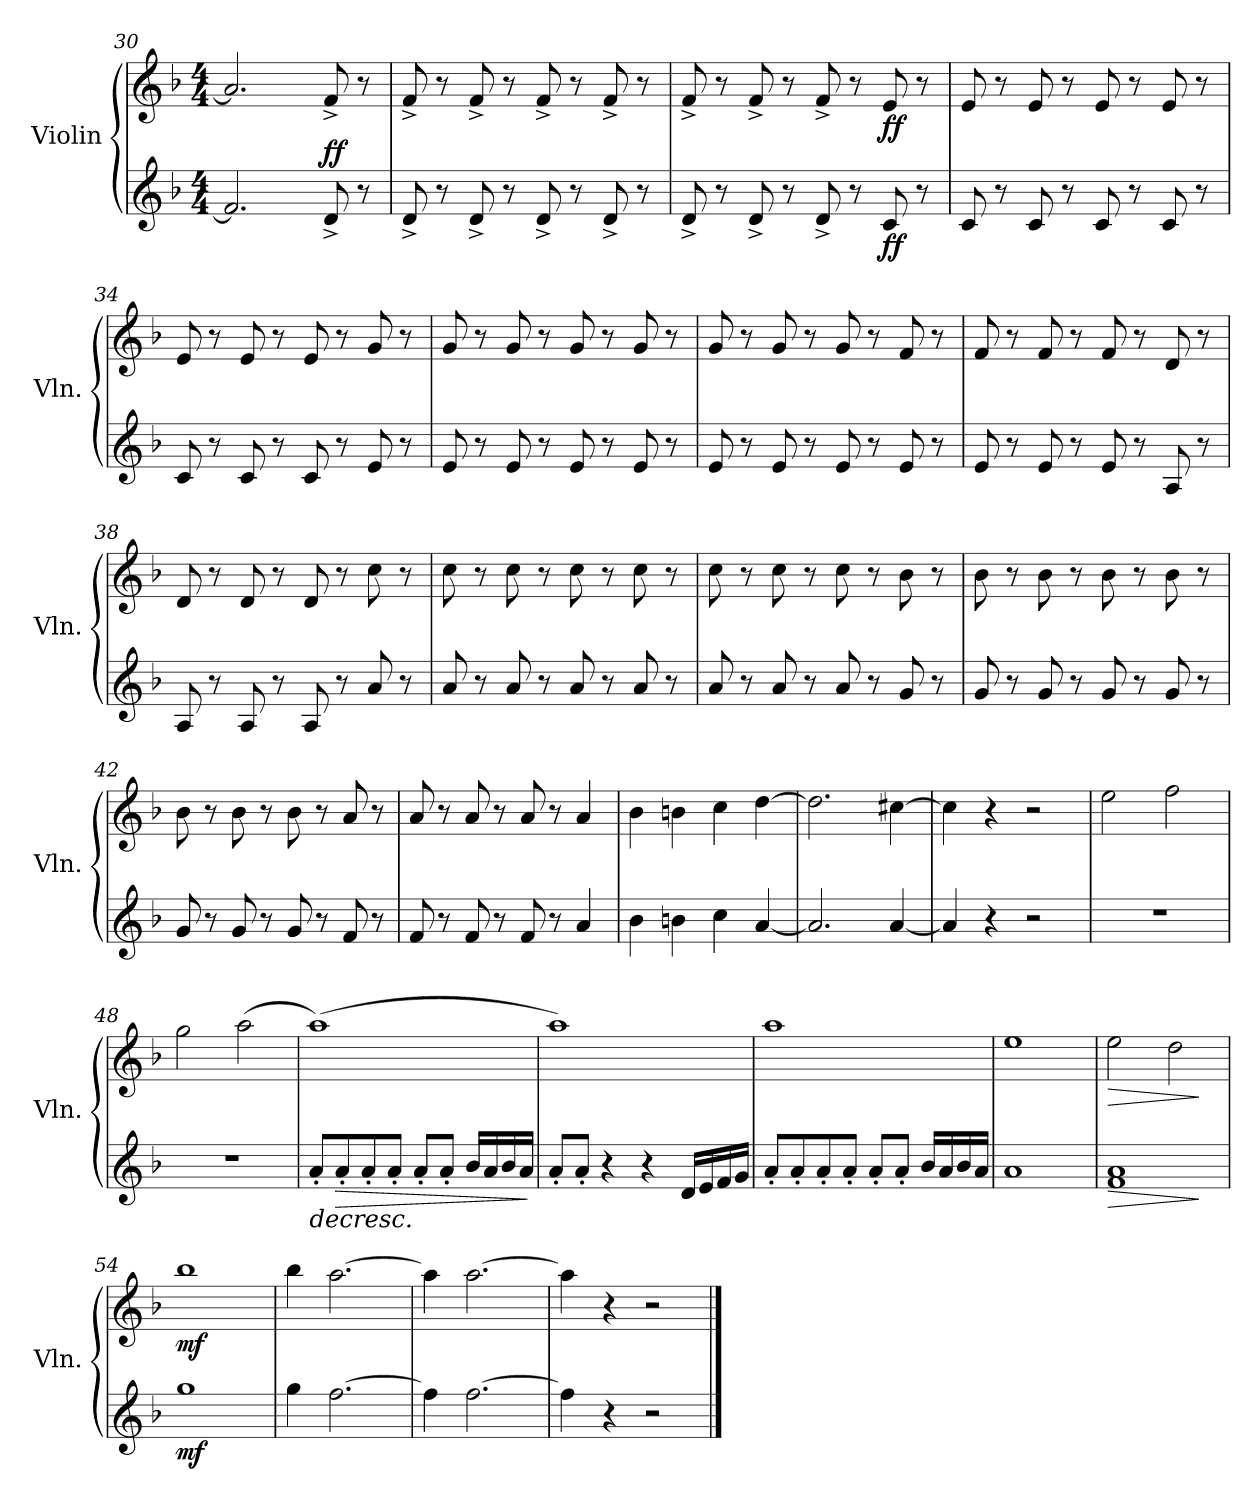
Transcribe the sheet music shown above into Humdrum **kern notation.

**kern	**dynam	**kern	**dynam
*part2	*part2	*part1	*part1
*staff2	*staff2	*staff1	*staff1
*I"Violin	*	*I"Violin	*
*I'Vln.	*	*I'Vln.	*
*clefG2	*	*clefG2	*
*k[b-]	*	*k[b-]	*
*M4/4	*	*M4/4	*
=30	=30	=30	=30
2.f/]	.	2.a/]	.
!	!LO:DY:b	!	!
!	!LO:DY:n=1:a	!	!
8d^/	f f	8f^/	.
8r	.	8r	.
!!LO:LB:g=z
=31	=31	=31	=31
8d^/	.	8f^/	.
8r	.	8r	.
8d^/	.	8f^/	.
8r	.	8r	.
8d^/	.	8f^/	.
8r	.	8r	.
8d^/	.	8f^/	.
8r	.	8r	.
=32	=32	=32	=32
8d^/	.	8f^/	.
8r	.	8r	.
8d^/	.	8f^/	.
8r	.	8r	.
8d^/	.	8f^/	.
8r	.	8r	.
!	!LO:DY:b	!	!LO:DY:b
8c/	ff	8e/	ff
8r	.	8r	.
=33	=33	=33	=33
8c/	.	8e/	.
8r	.	8r	.
8c/	.	8e/	.
8r	.	8r	.
8c/	.	8e/	.
8r	.	8r	.
8c/	.	8e/	.
8r	.	8r	.
=34	=34	=34	=34
8c/	.	8e/	.
8r	.	8r	.
8c/	.	8e/	.
8r	.	8r	.
8c/	.	8e/	.
8r	.	8r	.
8e/	.	8g/	.
8r	.	8r	.
!!LO:PB:g=z
=35	=35	=35	=35
8e/	.	8g/	.
8r	.	8r	.
8e/	.	8g/	.
8r	.	8r	.
8e/	.	8g/	.
8r	.	8r	.
8e/	.	8g/	.
8r	.	8r	.
=36	=36	=36	=36
8e/	.	8g/	.
8r	.	8r	.
8e/	.	8g/	.
8r	.	8r	.
8e/	.	8g/	.
8r	.	8r	.
8e/	.	8f/	.
8r	.	8r	.
=37	=37	=37	=37
8e/	.	8f/	.
8r	.	8r	.
8e/	.	8f/	.
8r	.	8r	.
8e/	.	8f/	.
8r	.	8r	.
8A/	.	8d/	.
8r	.	8r	.
=38	=38	=38	=38
8A/	.	8d/	.
8r	.	8r	.
8A/	.	8d/	.
8r	.	8r	.
8A/	.	8d/	.
8r	.	8r	.
8a/	.	8cc\	.
8r	.	8r	.
!!LO:LB:g=z
=39	=39	=39	=39
8a/	.	8cc\	.
8r	.	8r	.
8a/	.	8cc\	.
8r	.	8r	.
8a/	.	8cc\	.
8r	.	8r	.
8a/	.	8cc\	.
8r	.	8r	.
=40	=40	=40	=40
8a/	.	8cc\	.
8r	.	8r	.
8a/	.	8cc\	.
8r	.	8r	.
8a/	.	8cc\	.
8r	.	8r	.
8g/	.	8b-\	.
8r	.	8r	.
=41	=41	=41	=41
8g/	.	8b-\	.
8r	.	8r	.
8g/	.	8b-\	.
8r	.	8r	.
8g/	.	8b-\	.
8r	.	8r	.
8g/	.	8b-\	.
8r	.	8r	.
=42	=42	=42	=42
8g/	.	8b-\	.
8r	.	8r	.
8g/	.	8b-\	.
8r	.	8r	.
8g/	.	8b-\	.
8r	.	8r	.
8f/	.	8a/	.
8r	.	8r	.
!!LO:LB:g=z
=43	=43	=43	=43
8f/	.	8a/	.
8r	.	8r	.
8f/	.	8a/	.
8r	.	8r	.
8f/	.	8a/	.
8r	.	8r	.
4a/	.	4a/	.
=44	=44	=44	=44
4b-\	.	4b-\	.
4bn\	.	4bn\	.
4cc\	.	4cc\	.
[4a/	.	[4dd\	.
=45	=45	=45	=45
2.a/]	.	2.dd\]	.
[4a/	.	[4cc#X\	.
=46	=46	=46	=46
4a/]	.	4cc#\]	.
4r	.	4r	.
2r	.	2r	.
=47	=47	=47	=47
1r	.	2ee\	.
.	.	2ff\	.
=48	=48	=48	=48
1r	.	2gg\	.
.	.	(2aa\	.
=49	=49	=49	=49
!	!LO:HP:b	!	!
8a'/L	>	(1aa)	.
!	!LO:HP:b	!	!
8a'/	>	.	.
8a'/	.	.	.
8a'/J	.	.	.
8a'/L	.	.	.
8a'/J	.	.	.
16b-/LL	.	.	.
16a/	.	.	.
16b-/	.	.	.
16a/JJ	.	.	.
.	] ]	.	.
!!LO:LB:g=z
=50	=50	=50	=50
8a'/L	.	1aa)	.
8a'/J	.	.	.
4r	.	.	.
4r	.	.	.
16d/LL	.	.	.
16e/	.	.	.
16f/	.	.	.
16g/JJ	.	.	.
=51	=51	=51	=51
8a'/L	.	1aa	.
8a'/	.	.	.
8a'/	.	.	.
8a'/J	.	.	.
8a'/L	.	.	.
8a'/J	.	.	.
16b-/LL	.	.	.
16a/	.	.	.
16b-/	.	.	.
16a/JJ	.	.	.
=52	=52	=52	=52
1a	.	1ee	.
=53	=53	=53	=53
!	!LO:HP:b	!	!LO:HP:b
1f 1a	>	2ee\	>
.	.	2dd\	.
.	]	.	]
=54	=54	=54	=54
!	!LO:DY:b	!	!LO:DY:b
1gg	mf	1bb-	mf
=55	=55	=55	=55
4gg\	.	4bb-\	.
[2.ff\	.	[2.aa\	.
=56	=56	=56	=56
4ff\]	.	4aa\]	.
[2.ff\	.	[2.aa\	.
=57	=57	=57	=57
4ff\]	.	4aa\]	.
4r	.	4r	.
2r	.	2r	.
==	==	==	==
*-	*-	*-	*-
